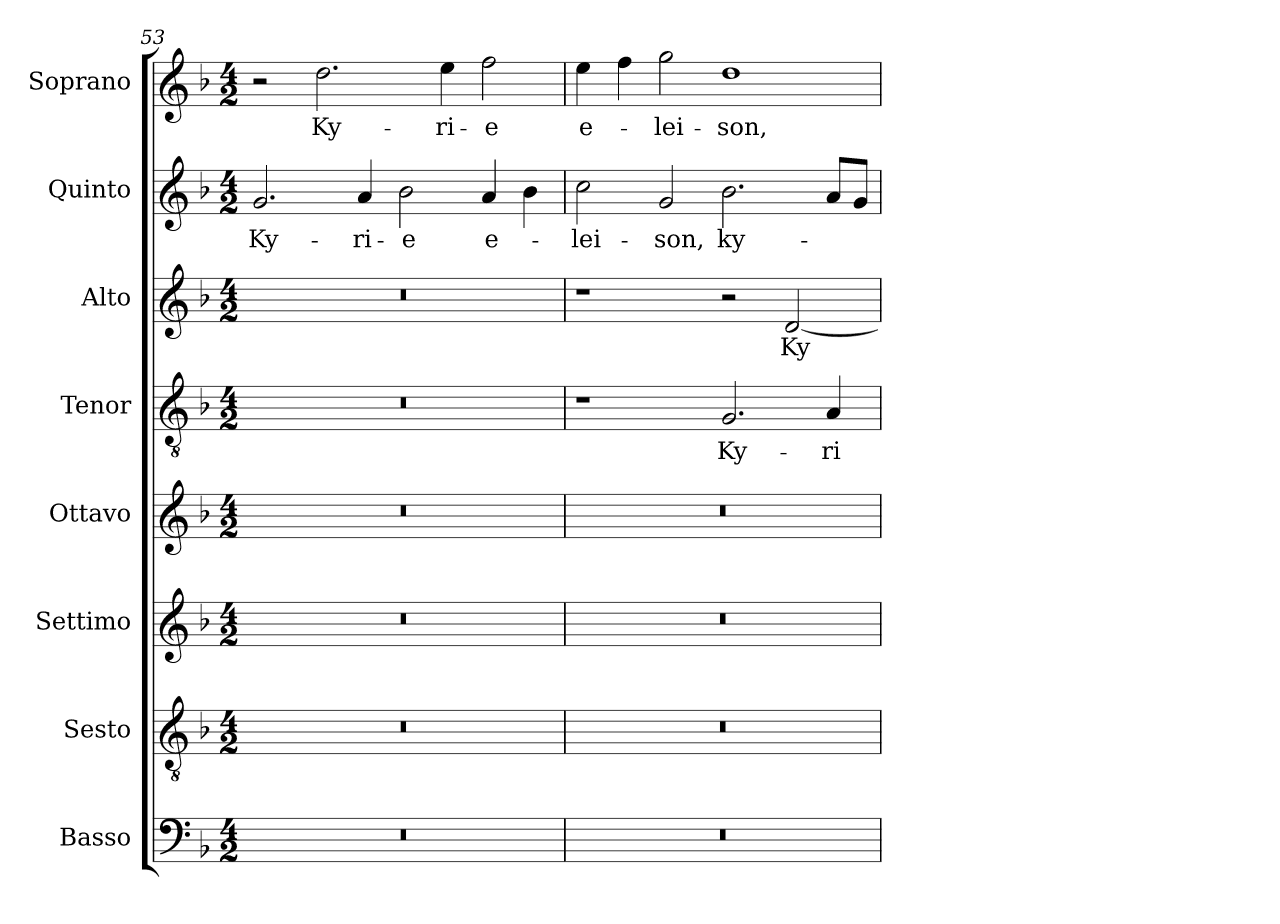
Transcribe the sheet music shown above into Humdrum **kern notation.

**kern	**kern	**kern	**kern	**kern	**text	**kern	**text	**kern	**text	**kern	**text
*part8	*part7	*part6	*part5	*part4	*part4	*part3	*part3	*part2	*part2	*part1	*part1
*staff8	*staff7	*staff6	*staff5	*staff4	*staff4	*staff3	*staff3	*staff2	*staff2	*staff1	*staff1
*I"Basso	*I"Sesto	*I"Settimo	*I"Ottavo	*I"Tenor	*	*I"Alto	*	*I"Quinto	*	*I"Soprano	*
*I'B.	*I'Ss.	*I'St.	*I'Ot.	*I'T.	*	*I'A.	*	*I'Q.	*	*I'S.	*
!!LO:LB:g=z
*clefF4	*clefGv2	*clefG2	*clefG2	*clefGv2	*	*clefG2	*	*clefG2	*	*clefG2	*
*	*ITrd7c12	*	*	*ITrd7c12	*	*	*	*	*	*	*
*k[b-]	*k[b-]	*k[b-]	*k[b-]	*k[b-]	*	*k[b-]	*	*k[b-]	*	*k[b-]	*
*F:	*F:	*F:	*F:	*F:	*	*F:	*	*F:	*	*F:	*
*M4/2	*M4/2	*M4/2	*M4/2	*M4/2	*	*M4/2	*	*M4/2	*	*M4/2	*
=53	=53	=53	=53	=53	=53	=53	=53	=53	=53	=53	=53
!LO:N:vis=1	!LO:N:vis=1	!LO:N:vis=1	!LO:N:vis=1	!LO:N:vis=1	!	!LO:N:vis=1	!	!	!	!	!
!	!	!	!	!	!	!	!	!	!LO:LY:b:color=#000000	!	!
0r	0r	0r	0r	0r	.	0r	.	2.gi/	Ky-	2r	.
!	!	!	!	!	!	!	!	!	!	!	!LO:LY:b:color=#000000
.	.	.	.	.	.	.	.	.	.	2.ddi\	Ky-
!	!	!	!	!	!	!	!	!	!LO:LY:b:color=#000000	!	!
.	.	.	.	.	.	.	.	4ai/	-ri-	.	.
!	!	!	!	!	!	!	!	!	!LO:LY:b:color=#000000	!	!
.	.	.	.	.	.	.	.	2b-i\	-e	.	.
!	!	!	!	!	!	!	!	!	!	!	!LO:LY:b:color=#000000
.	.	.	.	.	.	.	.	.	.	4eei\	-ri-
!	!	!	!	!	!	!	!	!	!LO:LY:b:color=#000000	!	!
!	!	!	!	!	!	!	!	!	!	!	!LO:LY:b:color=#000000
.	.	.	.	.	.	.	.	4ai/	e-	2ffi\	-e
.	.	.	.	.	.	.	.	4b-i\	.	.	.
=54	=54	=54	=54	=54	=54	=54	=54	=54	=54	=54	=54
!LO:N:vis=1	!LO:N:vis=1	!LO:N:vis=1	!LO:N:vis=1	!	!	!	!	!	!	!	!
!	!	!	!	!	!	!	!	!	!LO:LY:b:color=#000000	!	!
!	!	!	!	!	!	!	!	!	!	!	!LO:LY:b:color=#000000
0r	0r	0r	0r	1r	.	1r	.	2cci\	-lei-	4eei\	e-
.	.	.	.	.	.	.	.	.	.	4ffi\	.
!	!	!	!	!	!	!	!	!	!LO:LY:b:color=#000000	!	!
!	!	!	!	!	!	!	!	!	!	!	!LO:LY:b:color=#000000
.	.	.	.	.	.	.	.	2gi/	-son,	2ggi\	-lei-
!	!	!	!	!	!LO:LY:b:color=#000000	!	!	!	!	!	!
!	!	!	!	!	!	!	!	!	!LO:LY:b:color=#000000	!	!
!	!	!	!	!	!	!	!	!	!	!	!LO:LY:b:color=#000000
.	.	.	.	2.GGi/	Ky-	2r	.	2.b-i\	ky-	1ddi	-son,
!	!	!	!	!	!	!	!LO:LY:b:color=#000000	!	!	!	!
.	.	.	.	.	.	[2di/	Ky-	.	.	.	.
!	!	!	!	!	!LO:LY:b:color=#000000	!	!	!	!	!	!
.	.	.	.	4AAi/	-ri-	.	.	8ai/L	.	.	.
.	.	.	.	.	.	.	.	8gi/J	.	.	.
=	=	=	=	=	=	=	=	=	=	=	=
*-	*-	*-	*-	*-	*-	*-	*-	*-	*-	*-	*-
